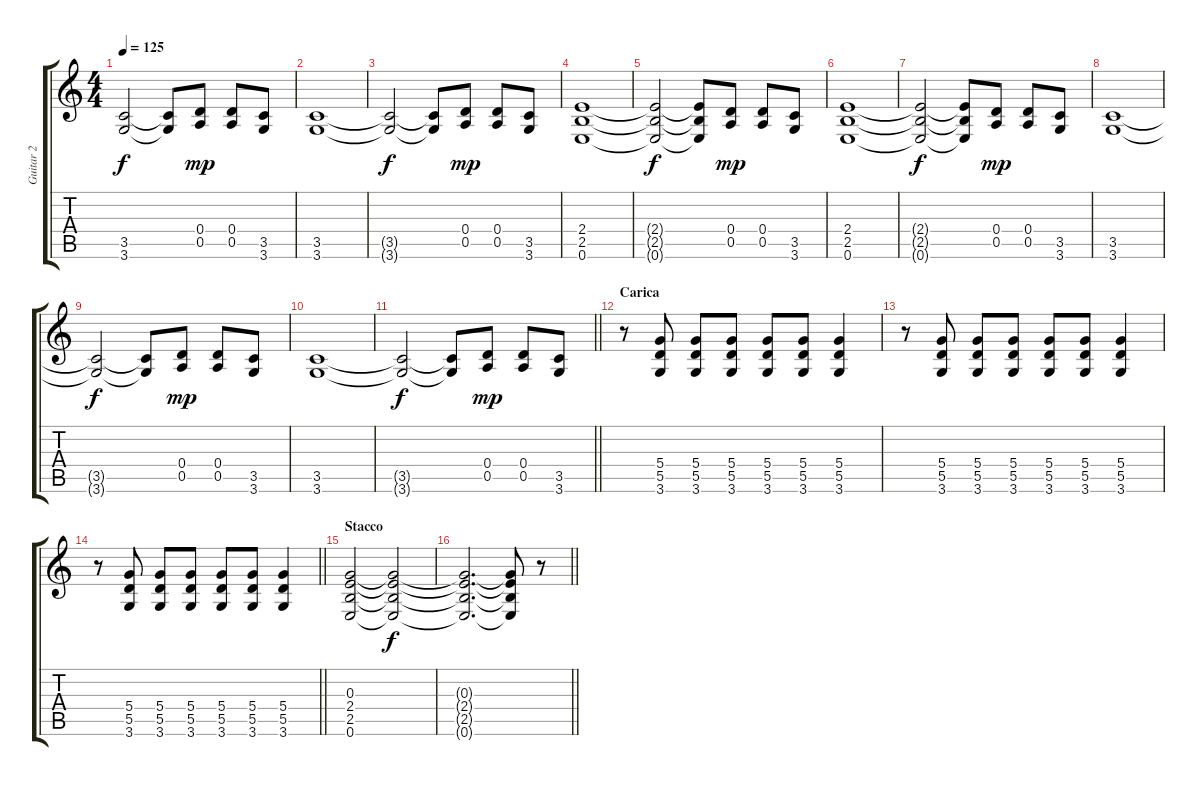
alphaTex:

\track ("Guitar 2" "Guitar 2") {instrument distortionguitar}
\staff {score tabs}
\tuning (E4 B3 G3 D3 A2 E2) {hide}
\ts (4 4)
\tempo 125
\clef g2
\ks c
(3.5{t} 3.6{t}).2{dy f} (3.5{t} 3.6{t}).8 (0.4 0.5).8{dy mp} (0.4 0.5).8 (3.5 3.6).8 |
(3.5 3.6).1 |
(3.5{t} 3.6{t}).2{dy f} (3.5{t} 3.6{t}).8 (0.4 0.5).8{dy mp} (0.4 0.5).8 (3.5 3.6).8 |
(2.4 2.5 0.6).1 |
(2.4{t} 2.5{t} 0.6{t}).2{dy f} (2.4{t} 2.5{t} 0.6{t}).8 (0.4 0.5).8{dy mp} (0.4 0.5).8 (3.5 3.6).8 |
(2.4 2.5 0.6).1 |
(2.4{t} 2.5{t} 0.6{t}).2{dy f} (2.4{t} 2.5{t} 0.6{t}).8 (0.4 0.5).8{dy mp} (0.4 0.5).8 (3.5 3.6).8 |
(3.5 3.6).1 |
(3.5{t} 3.6{t}).2{dy f} (3.5{t} 3.6{t}).8 (0.4 0.5).8{dy mp} (0.4 0.5).8 (3.5 3.6).8 |
(3.5 3.6).1 |
\barLineRight lightlight
(3.5{t} 3.6{t}).2{dy f} (3.5{t} 3.6{t}).8 (0.4 0.5).8{dy mp} (0.4 0.5).8 (3.5 3.6).8 |
\section ("" "Carica")
r.8 (5.4 5.5 3.6).8 (5.4 5.5 3.6).8 (5.4 5.5 3.6).8 (5.4 5.5 3.6).8 (5.4 5.5 3.6).8 (5.4 5.5 3.6).4 |
r.8 (5.4 5.5 3.6).8 (5.4 5.5 3.6).8 (5.4 5.5 3.6).8 (5.4 5.5 3.6).8 (5.4 5.5 3.6).8 (5.4 5.5 3.6).4 |
\barLineRight lightlight
r.8 (5.4 5.5 3.6).8 (5.4 5.5 3.6).8 (5.4 5.5 3.6).8 (5.4 5.5 3.6).8 (5.4 5.5 3.6).8 (5.4 5.5 3.6).4 |
\section ("" "Stacco")
(0.3 2.4 2.5 0.6).2 (0.3{t} 2.4{t} 2.5{t} 0.6{t}).2{dy f volume 6} |
\barLineRight lightlight
(0.3{t} 2.4{t} 2.5{t} 0.6{t}).2{d} (0.3{t} 2.4{t} 2.5{t} 0.6{t}).8 r.8{volume 15}
